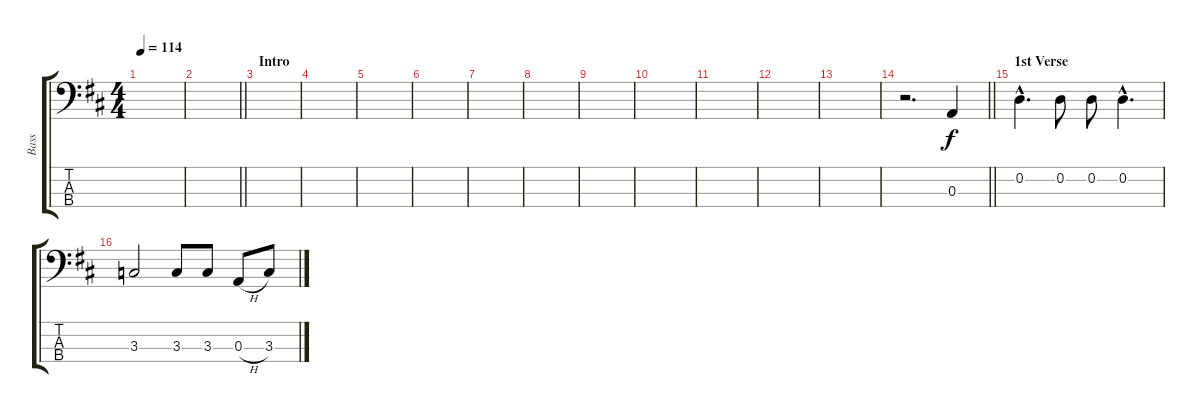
\track ("Bass" "Bass") {instrument electricbassfinger}
\staff {score tabs}
\tuning (G2 D2 A1 E1) {hide}
\ts (4 4)
\tempo 114
\clef f4
\ks d
|
\barLineRight lightlight
|
\section ("" "Intro")
|
|
|
|
|
|
|
|
|
|
|
\barLineRight lightlight
r.2{d} 0.3.4 |
\section ("" "1st Verse")
0.2{hac}.4{d} 0.2.8 0.2.8 0.2{hac}.4{d} |
3.3.2 3.3.8 3.3.8 0.3{h}.8 3.3.8
